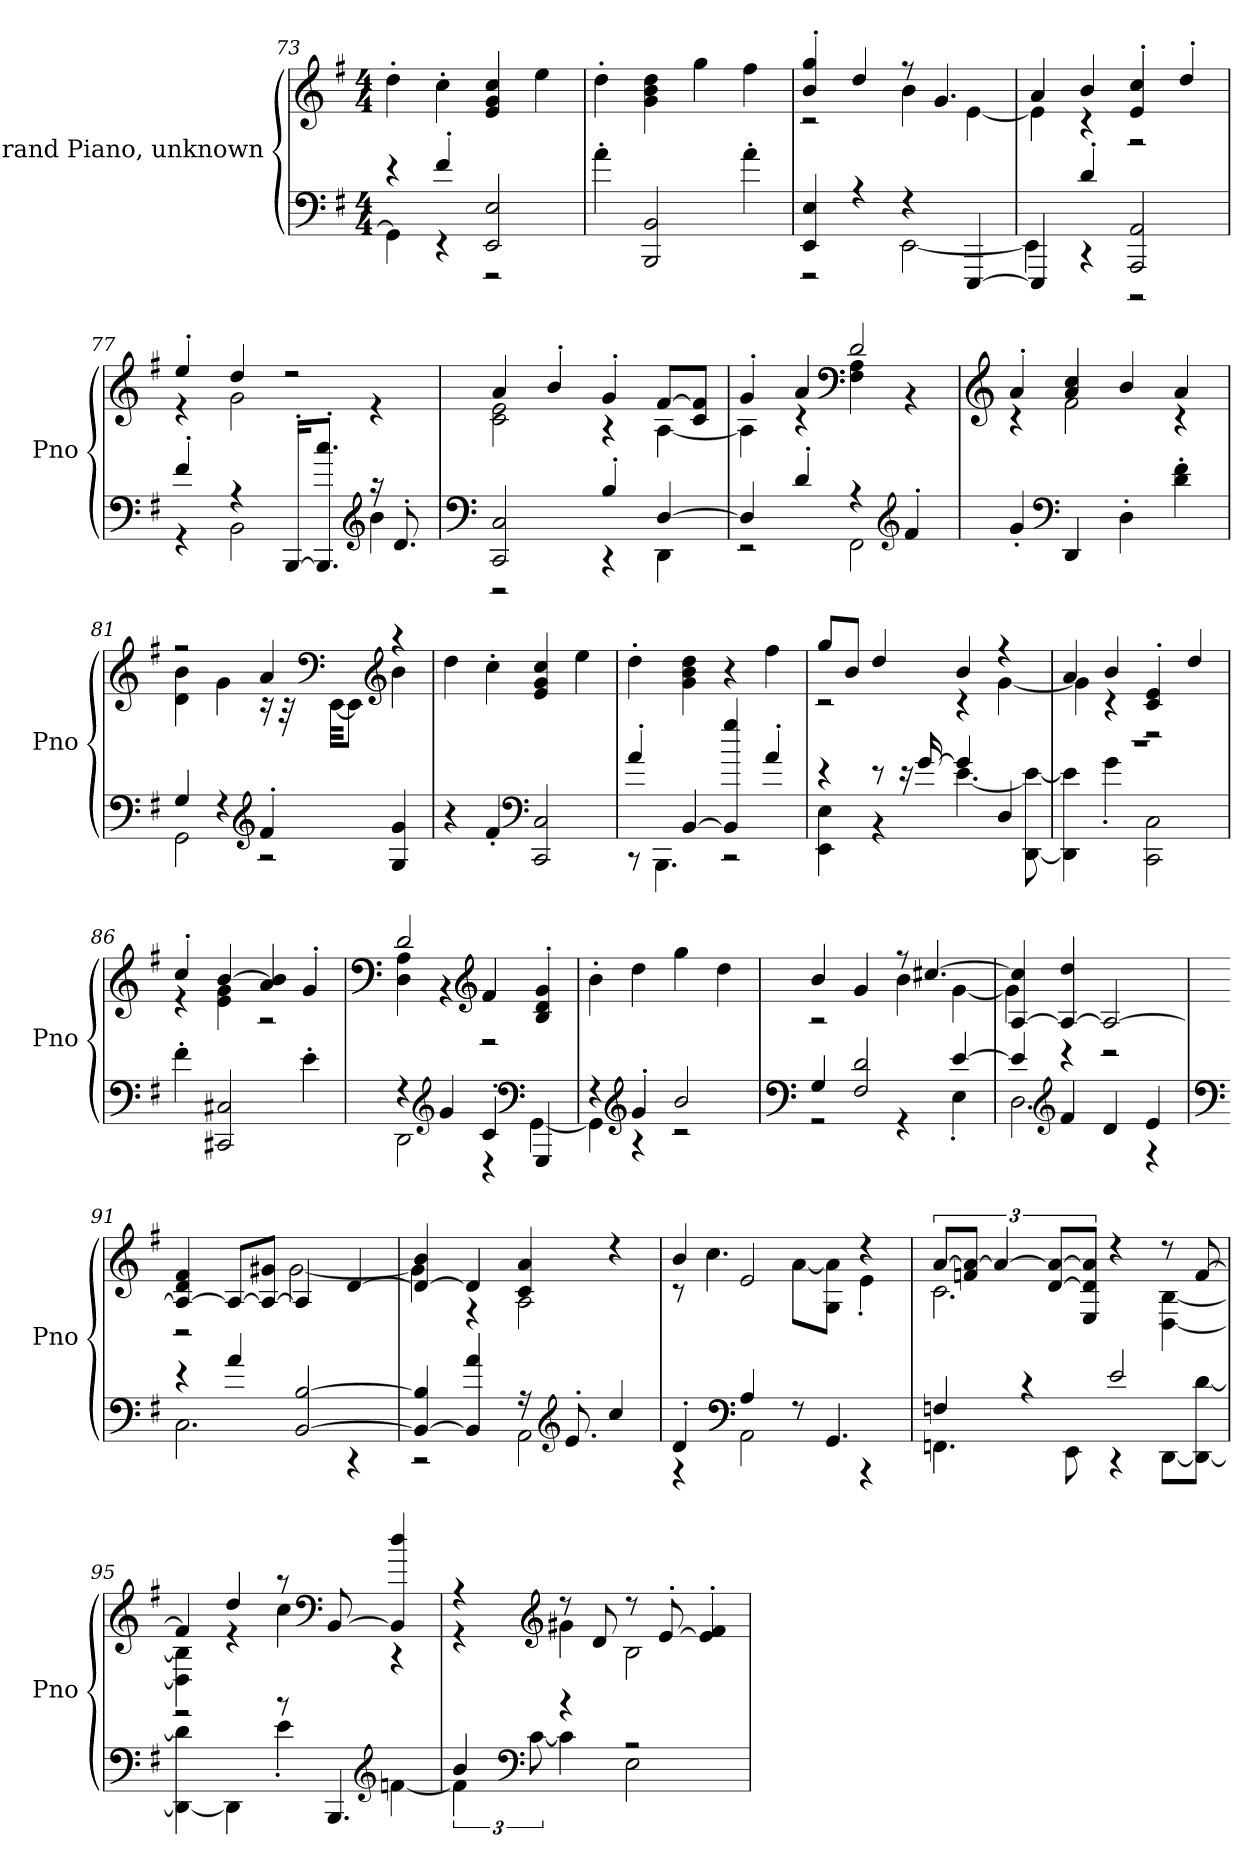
**kern	**kern
*part1	*part1
*staff2	*staff1
*I"Grand Piano, unknown	*
*I'Pno	*
!!LO:LB:g=z
*clefF4	*clefG2
*k[f#]	*k[f#]
*M4/4	*M4/4
=73	=73
*^	*
4r	4GG\]	4dd'\
4f#'/	4r	4cc'\
2EE/ 2E/	2r	4e/ 4g/ 4cc/
.	.	4ee\
*v	*v	*
=74	=74
4a'\	4dd'\
2BBB/ 2BB/	4g\ 4b\ 4dd\
.	4gg\
4a'\	4ff#\
=75	=75
*^	*^
4EE/ 4E/	2r	4b/' 4gg/'	2r
4r	.	4dd/	.
4r	[2EE\	8r	4b\
.	.	4.g/	.
[4EEE/	.	.	[4e\
=76	=76	=76	=76
4EEE/]	4EE\]	4a/	4e\]
4d'/	4r	4b/	4r
2AAA/ 2AA/	2r	4e/' 4cc/'	2r
.	.	4dd'/	.
=77	=77	=77	=77
4f#'/	4r	4ee'/	4r
4r	2BB\	4dd/	2g\
[16BBB'/KL	.	2r	.
8.BBB/]' 8.cc/'J	.	.	.
*clefG2	*	*	*
16r	4b\	.	4r
8.d'/	.	.	.
=78	=78	=78	=78
*clefF4	*	*	*
2CC/ 2C/	2r	4a/	2c\ 2e\
.	.	4b'/	.
4B'/	4r	4g'/	4r
[4D/	4DD\	[8f#/L	[4A\
.	.	8c/ 8f#/]J	.
!!LO:LB:g=z	!!
=79	=79	=79	=79
4D/]	2r	4g'/	4A\]
4d'/	.	4a/	4r
*	*	*clefF4	*
4r	2FF#\	2d/	4F#\ 4A\
*clefG2	*	*	*
4f#'/	.	.	4r
*v	*v	*	*
=80	=80	=80
*	*clefG2	*
4g'/	4a'/	4r
*clefF4	*	*
4DD/	4a/ 4cc/	2f#\
4D'\	4b/	.
4d\' 4f#\'	4a/	4r
=81	=81	=81
*^	*	*
4G/	2GG\	2r	4d\ 4b\
4r	.	.	4g\
*clefG2	*	*	*
4f#'/	2r	4a/	16r
.	.	.	32r
*	*	*clefF4	*
.	.	.	[32EE\KKL
.	.	.	8EE\J]
*	*	*clefG2	*
4G/ 4g/	.	4r	4b\
*v	*v	*	*
*	*v	*v
=82	=82
4r	4dd\
4f#'/	4cc'\
*clefF4	*
2CC/ 2C/	4e/ 4g/ 4cc/
.	4ee\
=83	=83
*^	*
4a'/	8r	4dd'\
.	4.BBB\	.
[4BB/	.	4g\ 4b\ 4dd\
4BB/] 4gg/	2r	4r
4a'/	.	4ff#\
!!LO:LB:g=z
=84	=84	=84
*	*	*^
4r	4EE\ 4E\	8gg/L	2r
.	.	8b/J	.
8r	4r	4dd/	.
16r	.	.	.
[16g/	.	.	.
4g/]	[4.e\	4b/	4r
4D/	.	4r	[4g\
.	[8DD\ 8e\_	.	.
=85	=85	=85	=85
1r	4DD\] 4e\]	4a/	4g\]
.	4g'\	4b/	4r
.	2CC\ 2C\	4c/' 4e/'	2r
.	.	4dd/	.
*v	*v	*	*
=86	=86	=86
4f#'\	4cc'/	4r
2CC#X/ 2C#X/	[4b/	4e\ 4g\
.	4a/ 4b/]	2r
4e'\	4g'/	.
=87	=87	=87
*	*clefF4	*
*^	*	*
4r	2DD\	2d/	4D\ 4A\
*clefG2	*	*	*
4g/	.	.	4r
*	*	*clefG2	*
4c'/	4r	4f#/	2r
*clefF4	*	*	*
4GGG/	[4GG\	4B/' 4d/' 4g/'	.
*	*	*v	*v
=88	=88	=88
4r	4GG\]	4b'\
*clefG2	*	*
4g'/	4r	4dd\
2b/	2r	4gg\
.	.	4dd\
!!LO:PB:g=z
=89	=89	=89
*clefF4	*	*
*	*	*^
4G/	2r	4b/	2r
2F#/ 2d/	.	4g/	.
.	4r	8r	4b\
.	.	[4.cc#X/	.
[4e/	4E'\	.	[4g\
=90	=90	=90	=90
4e/]	2.D\	[4A/ 4cc#/]	4g\]
*clefG2	*	*	*
4f#/	.	4A/_ 4dd/	4r
4d/	.	2A/_	2r
4e/	4r	.	.
=91	=91	=91	=91
*clefF4	*	*	*
4r	2.C\	4A/_ 4d/ 4f#/	2r
4a/	.	8A/L_	.
.	.	8A/_ 8g#X/J	.
[2BB/ [2B/	.	4A/]	[2g#\
.	4r	[4d/	.
=92	=92	=92	=92
4BB/_ 4B/]	2r	4d/_ 4b/	4g#\]
4BB/] 4a/	.	4d/]	4r
16r	2AA\	4c/ 4a/	2A\
*clefG2	*	*	*
8.e'/	.	.	.
4cc/	.	4r	.
=93	=93	=93	=93
4d'/	4r	4b/	8r
.	.	.	4.cc\
*clefF4	*	*	*
4A/	2AA\	2e/	.
8r	.	.	[8a\L
4.GG/	.	.	8G\ 8a\]J
.	4r	4r	4e'\
!!LO:LB:g=z	!!
=94	=94	=94	=94
4Fn/	4.FFn\	[12a/L	2.c\
.	.	12fn/ 12a/_J	.
.	.	6a/_	.
4r	.	.	.
.	.	[12d/ 12a/_L	.
.	8EE\	.	.
.	.	12E/ 12d/] 12a/]J	.
2e/	4r	4r	.
.	[8DD\L	8r	[4D\ [4B\
.	8DD\_ [8d\J	[8f/	.
=95	=95	=95	=95
2r	4DD\_ 4d\]	4f/]	4D\] 4B\]
.	4DD\]	4dd/	4r
8r	4e'\	8r	4cc\
*	*	*clefF4	*
4.BBB/	.	[8BB/	.
*clefG2	*	*	*
.	[4fn\	4BB/] 4dd/	4r
=96	=96	=96	=96
4b/	6f\]	4r	4r
*clefF4	*	*	*
.	[12c\	.	.
*	*	*clefG2	*
4r	4c\]	8r	4g#X\
.	.	8d/	.
2r	2E\	8r	2B\
.	.	[8e'/	.
.	.	4e/]' 4f#/'	.
*v	*v	*	*
*	*v	*v
=	=
*-	*-
